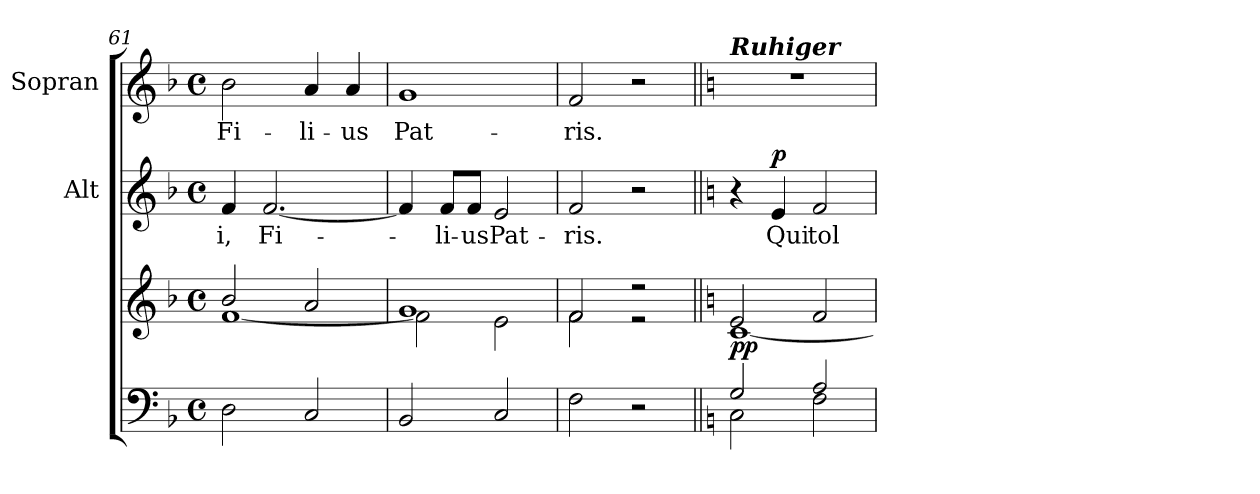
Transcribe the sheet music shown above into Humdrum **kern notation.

**kern	**kern	**dynam	**kern	**text	**dynam	**kern	**text
*part3	*part3	*part3	*part2	*part2	*part2	*part1	*part1
*staff4	*staff3	*staff3/4	*staff2	*staff2	*staff2	*staff1	*staff1
*	*	*	*I"Alt	*	*	*I"Sopran	*
*clefF4	*clefG2	*	*clefG2	*	*	*clefG2	*
*k[b-]	*k[b-]	*	*k[b-]	*	*	*k[b-]	*
*F:	*F:	*	*F:	*	*	*F:	*
*M4/4	*M4/4	*	*M4/4	*	*	*M4/4	*
*met(c)	*met(c)	*	*met(c)	*	*	*met(c)	*
=61	=61	=61	=61	=61	=61	=61	=61
*	*^	*	*	*	*	*	*
!	!	!	!	!	!LO:LY:b	!	!	!LO:LY:b
2D\	2b-/	[<1f	.	4f/	-i,	.	2b-\	Fi-
!	!	!	!	!	!LO:LY:b	!	!	!
.	.	.	.	[2.f/	Fi-	.	.	.
!	!	!	!	!	!	!	!	!LO:LY:b
2C/	2a/	.	.	.	.	.	4a/	-li-
!	!	!	!	!	!	!	!	!LO:LY:b
.	.	.	.	.	.	.	4a/	-us
=62	=62	=62	=62	=62	=62	=62	=62	=62
!	!	!	!	!	!	!	!	!LO:LY:b
2BB-/	1g	2f\]	.	4f/]	.	.	1g	Pat-
!	!	!	!	!	!LO:LY:b	!	!	!
.	.	.	.	8f/L	-li-	.	.	.
!	!	!	!	!	!LO:LY:b	!	!	!
.	.	.	.	8f/J	-us	.	.	.
!	!	!	!	!	!LO:LY:b	!	!	!
2C/	.	2e\	.	2e/	Pat-	.	.	.
=63	=63	=63	=63	=63	=63	=63	=63	=63
!	!	!	!	!	!LO:LY:b	!	!	!LO:LY:b
2F\	2f/	2f\	.	2f/	-ris.	.	2f/	-ris.
2r	2r	2r	.	2r	.	.	2r	.
=64||	=64||	=64||	=64||	=64||	=64||	=64||	=64||	=64||
*k[]	*k[]	*	*	*k[]	*	*	*k[]	*
*C:	*C:	*	*	*C:	*	*	*C:	*
*^	*	*	*	*	*	*	*	*
!	!	!	!	!	!	!	!	!LO:TX:a:Bi:t=Ruhiger	!
!	!	!	!	!LO:DY:b	!	!	!	!	!
2G/	2C\	2e/	[<1c	pp	4r	.	.	1r	.
!	!	!	!	!	!	!LO:LY:b	!LO:DY:a	!	!
.	.	.	.	.	4e/	Qui	p	.	.
!	!	!	!	!	!	!LO:LY:b	!	!	!
2A/	2F\	2f/	.	.	2f/	tol-	.	.	.
*v	*v	*	*	*	*	*	*	*	*
*	*v	*v	*	*	*	*	*	*
=	=	=	=	=	=	=	=
*-	*-	*-	*-	*-	*-	*-	*-
